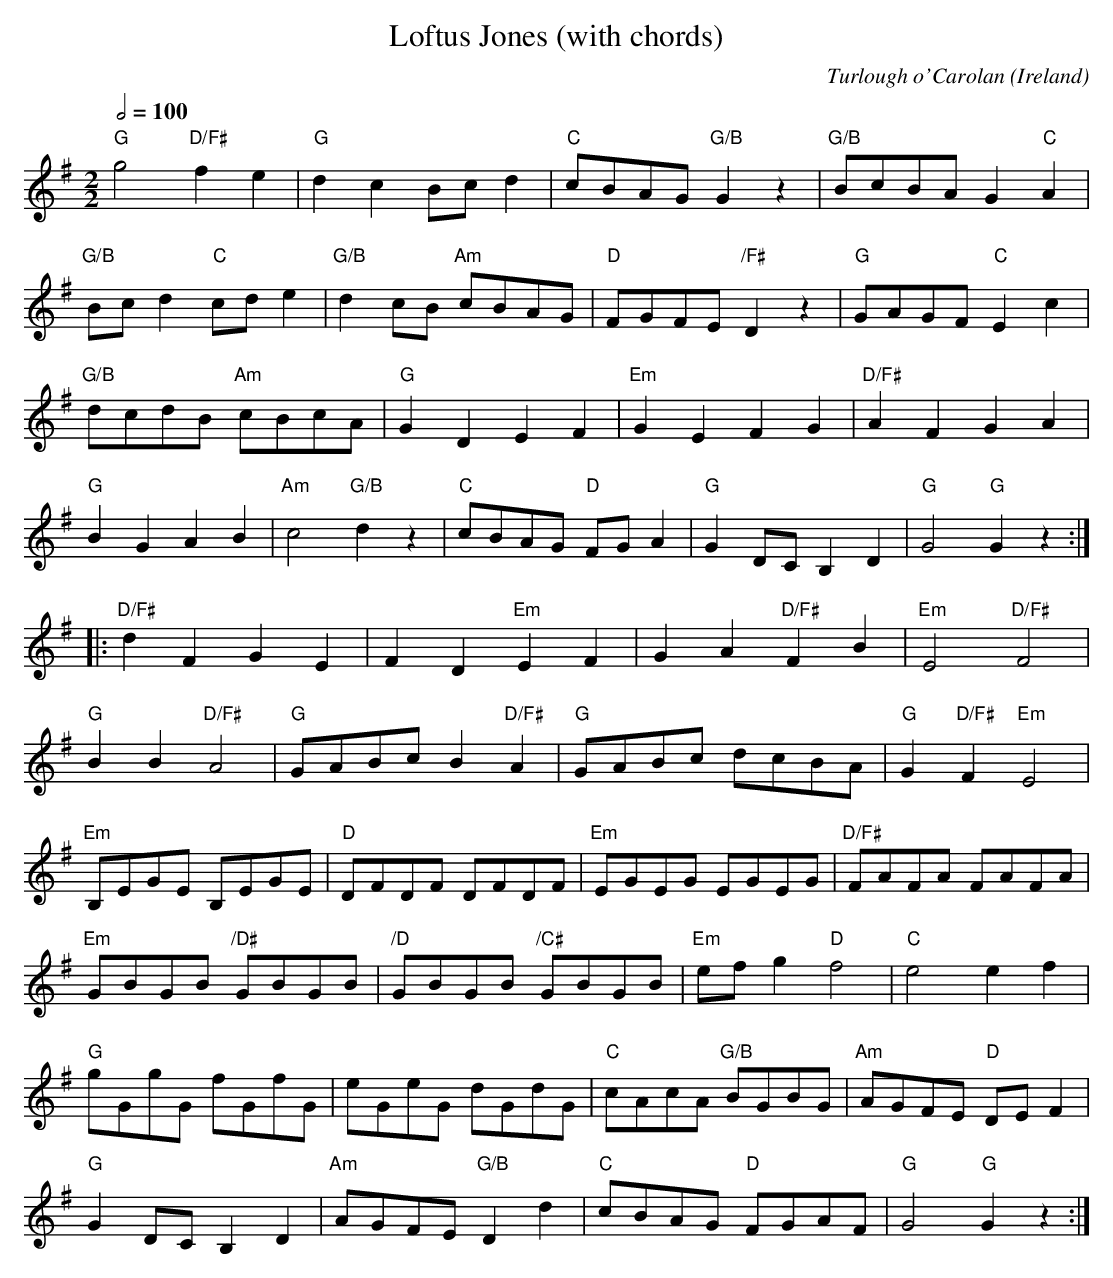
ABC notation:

X:1
T:Loftus Jones (with chords)
M:2/2
L:1/8
Q:1/2=100
C:Turlough o'Carolan
O:Ireland
K:G % transposed from A
"G"g4 "D/F#"f2e2|"G"d2c2 Bcd2|"C"cBAG "G/B"G2z2|"G/B"BcBA G2 "C"A2|
"G/B"Bcd2 "C"cde2|"G/B"d2cB "Am"cBAG|"D"FGFE "/F#"D2z2|"G"GAGF "C"E2c2|
"G/B"dcdB "Am"cBcA|"G"G2D2 E2F2|"Em"G2E2 F2G2|"D/F#"A2F2 G2A2|
"G"B2G2 A2B2|"Am"c4 "G/B"d2z2|"C"cBAG "D"FGA2|"G"G2DC B,2D2|"G"G4 "G"G2z2:|
|:"D/F#"d2F2 G2E2|F2D2 "Em"E2F2|G2A2 "D/F#"F2B2|"Em"E4 "D/F#"F4|
"G"B2B2 "D/F#"A4|"G"GABc B2"D/F#"A2|"G"GABc dcBA|"G"G2"D/F#"F2 "Em"E4|
"Em"B,EGE B,EGE|"D"DFDF DFDF|"Em"EGEG EGEG|"D/F#"FAFA FAFA|
"Em"GBGB "/D#"GBGB|"/D"GBGB "/C#"GBGB|"Em"efg2 "D"f4|"C"e4  e2f2|
"G"gGgG fGfG|eGeG dGdG|"C"cAcA "G/B"BGBG|"Am"AGFE "D"DEF2|
"G"G2DC B,2D2|"Am"AGFE "G/B"D2d2|"C"cBAG "D"FGAF|"G"G4 "G"G2z2:|
